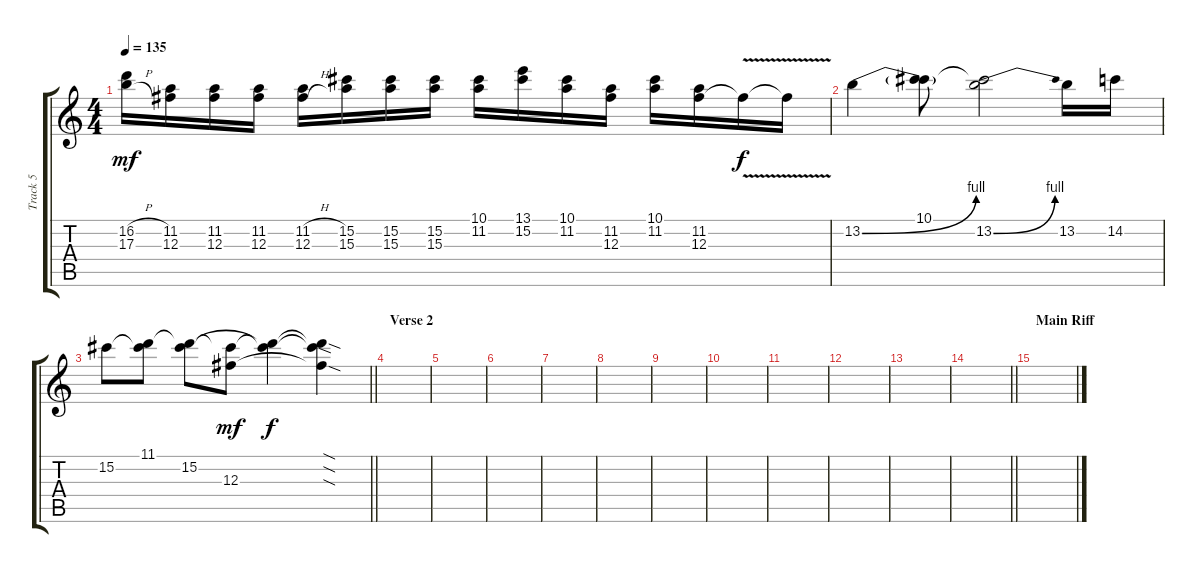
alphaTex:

\track ("Track 5" "Track 5") {instrument electricguitarclean}
\staff {score tabs}
\tuning (Eb4 Bb3 Gb3 Db3 Ab2 Db2) {hide}
\ts (4 4)
\tempo 135
\clef g2
\ks c
(16.2{h} 17.3{h}).16{dy mf} (11.2 12.3).16 (11.2 12.3).16 (11.2 12.3).16 (11.2{h} 12.3{h}).16 (15.2 15.3).16 (15.2 15.3).16 (15.2 15.3).16 (10.1 11.2).16 (13.1 15.2).16 (10.1 11.2).16 (11.2 12.3).16 (10.1 11.2).16 (11.2 12.3).16 12.3{v t}.16{dy f} 12.3{v t}.16 |
13.2{be (bend 0 0 60 4)}.4 (10.1 13.2{t}).8 (10.1{t} 13.2{be (bend 0 0 60 4)}).2 13.2.16 14.2.16 |
\barLineRight lightlight
15.2.8 (11.1 15.2{t}).8 (11.1{t} 15.2).8 (15.2{t} 12.3).8{dy mf} (11.1{t} 15.2{t}).4{dy f} (11.1{sod t} 15.2{sod t} 12.3{sod t}).4 |
\section ("" "Verse 2")
|
|
|
|
|
|
|
|
|
|
\barLineRight lightlight
|
\section ("" "Main Riff")
